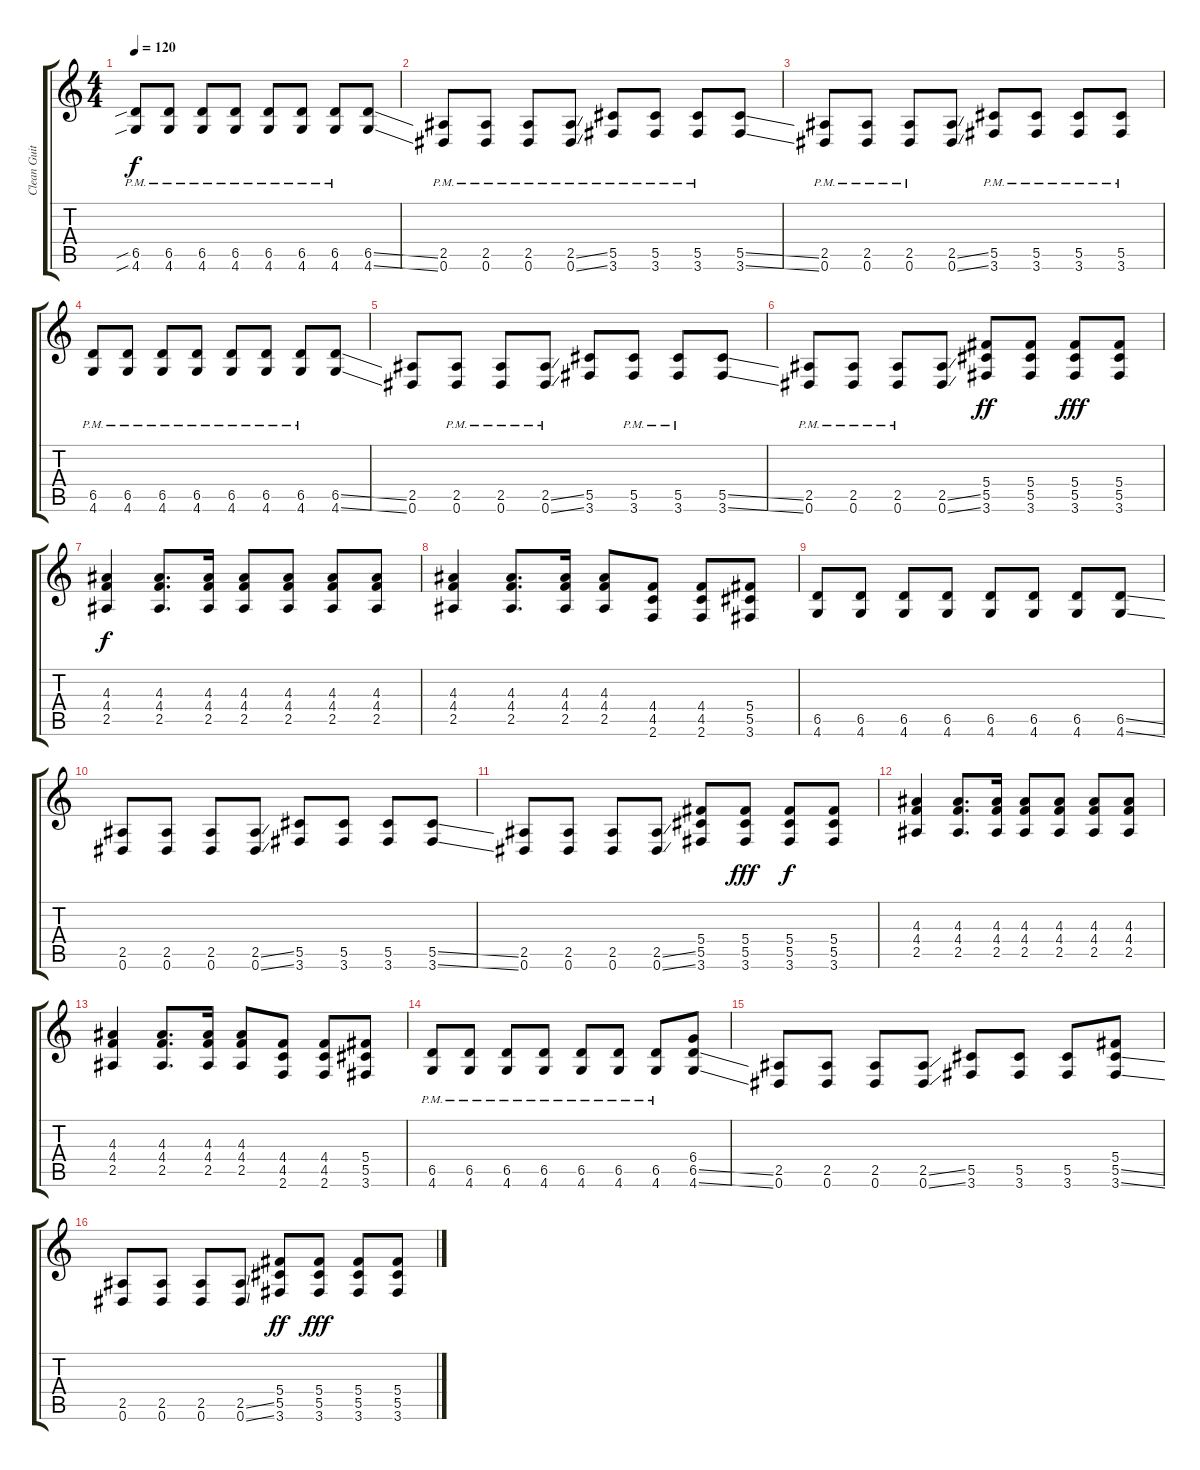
\track ("Clean Guitar" "Clean Guit") {instrument electricguitarmuted}
\staff {score tabs}
\tuning (Eb4 Bb3 Gb3 Db3 Ab2 Eb2) {hide}
\ts (4 4)
\tempo 120
\clef g2
\ks c
(6.5{sib pm} 4.6{sib pm}).8{dy f instrument electricguitarmuted} (6.5{pm} 4.6{pm}).8 (6.5{pm} 4.6{pm}).8 (6.5{pm} 4.6{pm}).8 (6.5{pm} 4.6{pm}).8 (6.5{pm} 4.6{pm}).8 (6.5{pm} 4.6{pm}).8 (6.5{ss} 4.6{ss}).8 |
(2.5{pm} 0.6{pm}).8 (2.5{pm} 0.6{pm}).8 (2.5{pm} 0.6{pm}).8 (2.5{ss pm} 0.6{ss pm}).8 (5.5{pm} 3.6{pm}).8 (5.5{pm} 3.6{pm}).8 (5.5{pm} 3.6{pm}).8 (5.5{ss} 3.6{ss}).8 |
(2.5{pm} 0.6{pm}).8 (2.5{pm} 0.6{pm}).8 (2.5{pm} 0.6{pm}).8 (2.5{ss} 0.6{ss}).8 (5.5{pm} 3.6{pm}).8 (5.5{pm} 3.6{pm}).8 (5.5{pm} 3.6{pm}).8 (5.5{pm} 3.6{pm}).8 |
(6.5{pm} 4.6{pm}).8 (6.5{pm} 4.6{pm}).8 (6.5{pm} 4.6{pm}).8 (6.5{pm} 4.6{pm}).8 (6.5{pm} 4.6{pm}).8 (6.5{pm} 4.6{pm}).8 (6.5{pm} 4.6{pm}).8 (6.5{ss} 4.6{ss}).8 |
(2.5 0.6).8 (2.5{pm} 0.6{pm}).8 (2.5{pm} 0.6{pm}).8 (2.5{ss pm} 0.6{ss pm}).8 (5.5 3.6).8 (5.5{pm} 3.6{pm}).8 (5.5{pm} 3.6{pm}).8 (5.5{ss} 3.6{ss}).8 |
(2.5{pm} 0.6{pm}).8 (2.5{pm} 0.6{pm}).8 (2.5{pm} 0.6{pm}).8 (2.5{ss} 0.6{ss}).8 (5.4 5.5 3.6).8{dy ff} (5.4 5.5 3.6).8 (5.4 5.5 3.6).8{dy fff} (5.4 5.5 3.6).8 |
(4.3 4.4 2.5).4{dy f instrument distortionguitar} (4.3 4.4 2.5).8{d} (4.3 4.4 2.5).16 (4.3 4.4 2.5).8 (4.3 4.4 2.5).8 (4.3 4.4 2.5).8 (4.3 4.4 2.5).8 |
(4.3 4.4 2.5).4 (4.3 4.4 2.5).8{d} (4.3 4.4 2.5).16 (4.3 4.4 2.5).8 (4.4 4.5 2.6).8 (4.4 4.5 2.6).8 (5.4 5.5 3.6).8 |
(6.5 4.6).8{instrument electricguitarmuted} (6.5 4.6).8 (6.5 4.6).8 (6.5 4.6).8 (6.5 4.6).8 (6.5 4.6).8 (6.5 4.6).8 (6.5{ss} 4.6{ss}).8 |
(2.5 0.6).8 (2.5 0.6).8 (2.5 0.6).8 (2.5{ss} 0.6{ss}).8 (5.5 3.6).8 (5.5 3.6).8 (5.5 3.6).8 (5.5{ss} 3.6{ss}).8 |
(2.5 0.6).8 (2.5 0.6).8 (2.5 0.6).8 (2.5{ss} 0.6{ss}).8 (5.4 5.5 3.6).8 (5.4 5.5 3.6).8{dy fff} (5.4 5.5 3.6).8{dy f} (5.4 5.5 3.6).8 |
(4.3 4.4 2.5).4{instrument overdrivenguitar} (4.3 4.4 2.5).8{d} (4.3 4.4 2.5).16 (4.3 4.4 2.5).8 (4.3 4.4 2.5).8 (4.3 4.4 2.5).8 (4.3 4.4 2.5).8 |
(4.3 4.4 2.5).4 (4.3 4.4 2.5).8{d} (4.3 4.4 2.5).16 (4.3 4.4 2.5).8 (4.4 4.5 2.6).8 (4.4 4.5 2.6).8 (5.4 5.5 3.6).8 |
(6.5{pm} 4.6{pm}).8{instrument electricguitarmuted} (6.5{pm} 4.6{pm}).8 (6.5{pm} 4.6{pm}).8 (6.5{pm} 4.6{pm}).8 (6.5{pm} 4.6{pm}).8 (6.5{pm} 4.6{pm}).8 (6.5{pm} 4.6{pm}).8 (6.4 6.5{ss} 4.6{ss}).8 |
(2.5 0.6).8 (2.5 0.6).8 (2.5 0.6).8 (2.5{ss} 0.6{ss}).8 (5.5 3.6).8 (5.5 3.6).8 (5.5 3.6).8 (5.4 5.5{ss} 3.6{ss}).8 |
(2.5 0.6).8 (2.5 0.6).8 (2.5 0.6).8 (2.5{ss} 0.6{ss}).8 (5.4 5.5 3.6).8{dy ff} (5.4 5.5 3.6).8{dy fff} (5.4 5.5 3.6).8 (5.4 5.5 3.6).8
